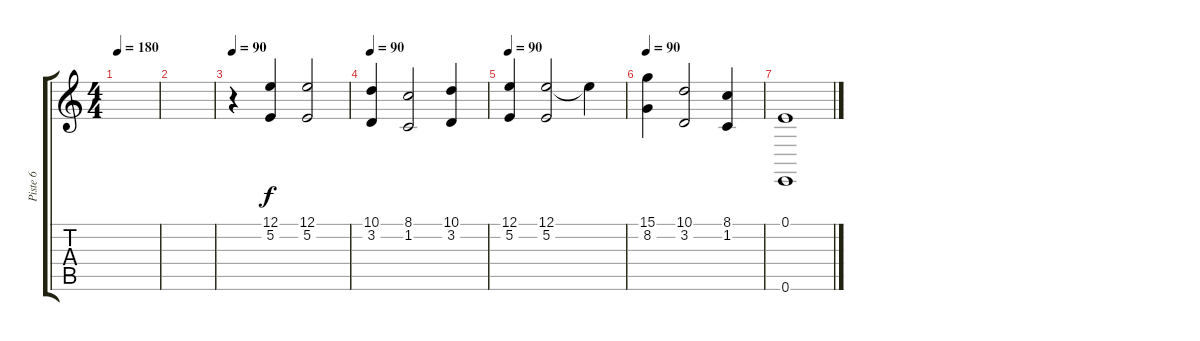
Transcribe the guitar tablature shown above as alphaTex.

\track ("Piste 6" "Piste 6") {instrument acousticgrandpiano}
\staff {score tabs}
\tuning (E4 B3 G3 D3 A2 E2) {hide}
\ts (4 4)
\tempo 180
\clef g2
\ks c
|
|
\tempo 90
r.4 (12.1 5.2).4 (12.1 5.2).2 |
\tempo 90
(10.1 3.2).4 (8.1 1.2).2 (10.1 3.2).4 |
\tempo 90
(12.1 5.2).4 (12.1 5.2).2 12.1{t}.4 |
\tempo 90
(15.1 8.2).4 (10.1 3.2).2 (8.1 1.2).4 |
(0.1 0.6).1
